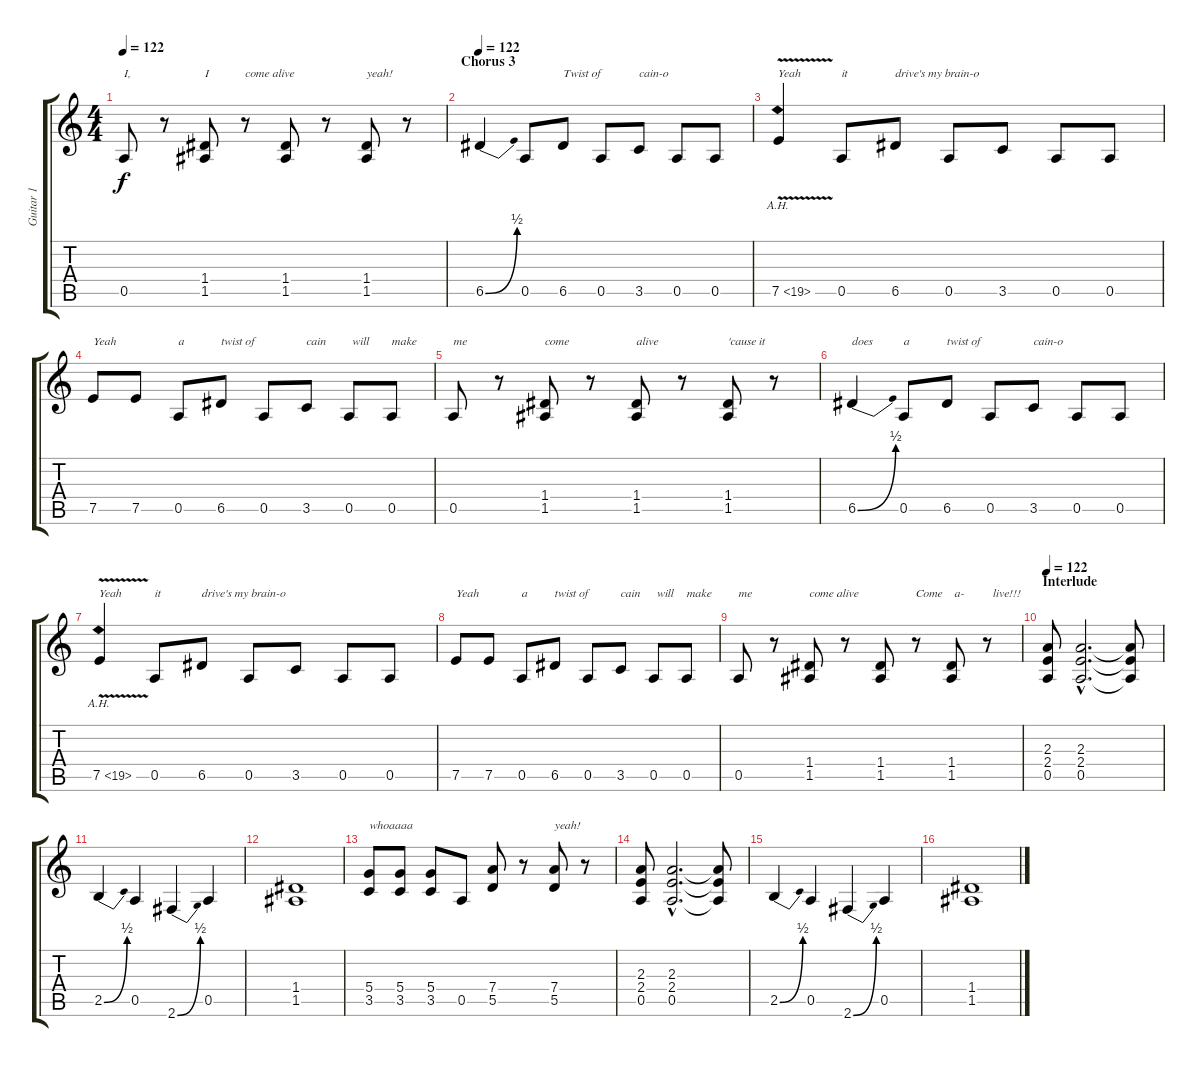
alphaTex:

\track ("Guitar 1" "Guitar 1") {instrument distortionguitar}
\staff {score tabs}
\tuning (E4 B3 G3 D3 A2 E2) {hide}
\ts (4 4)
\tempo 122
\clef g2
\ks c
0.5.8{txt "I," dy f} r.8 (1.4 1.5).8{txt "I"} r.8{txt "come alive"} (1.4 1.5).8 r.8 (1.4 1.5).8{txt "yeah!"} r.8 |
\section ("" "Chorus 3")
\tempo 122
6.5{be (bend 0 0 60 2)}.4 0.5.8 6.5.8{txt "Twist of"} 0.5.8 3.5.8{txt "cain-o"} 0.5.8 0.5.8 |
7.5{ah 12 v}.4{txt "Yeah"} 0.5.8{txt "it"} 6.5.8{txt "drive's my brain-o"} 0.5.8 3.5.8 0.5.8 0.5.8 |
7.5.8{txt "Yeah"} 7.5.8 0.5.8{txt "a"} 6.5.8{txt "twist of"} 0.5.8 3.5.8{txt "cain"} 0.5.8{txt " will"} 0.5.8{txt "make"} |
0.5.8{txt "me"} r.8 (1.4 1.5).8{txt "come "} r.8 (1.4 1.5).8{txt "alive"} r.8 (1.4 1.5).8{txt "'cause it "} r.8 |
6.5{be (bend 0 0 60 2)}.4{txt "does"} 0.5.8{txt "a"} 6.5.8{txt "twist of"} 0.5.8 3.5.8{txt "cain-o"} 0.5.8 0.5.8 |
7.5{ah 12 v}.4{txt "Yeah"} 0.5.8{txt "it"} 6.5.8{txt "drive's my brain-o"} 0.5.8 3.5.8 0.5.8 0.5.8 |
7.5.8{txt "Yeah"} 7.5.8 0.5.8{txt "a"} 6.5.8{txt "twist of"} 0.5.8 3.5.8{txt "cain"} 0.5.8{txt " will"} 0.5.8{txt "make"} |
0.5.8{txt "me"} r.8 (1.4 1.5).8{txt "come alive"} r.8 (1.4 1.5).8 r.8{txt "Come    a-"} (1.4 1.5).8 r.8{txt "  live!!!"} |
\section ("" "Interlude")
\tempo 122
(2.3 2.4 0.5).8 (2.3{hac} 2.4{hac} 0.5{hac}).2{d} (2.3{t} 2.4{t} 0.5{t}).8 |
2.5{be (bend 0 0 60 2)}.4 0.5.4 2.6{be (bend 0 0 60 2)}.4 0.5.4 |
(1.4 1.5).1 |
(5.4 3.5).8{txt "whoaaaa"} (5.4 3.5).8 (5.4 3.5).8 0.5.8 (7.4 5.5).8 r.8 (7.4 5.5).8{txt "yeah!"} r.8 |
(2.3 2.4 0.5).8 (2.3{hac} 2.4{hac} 0.5{hac}).2{d} (2.3{t} 2.4{t} 0.5{t}).8 |
2.5{be (bend 0 0 60 2)}.4 0.5.4 2.6{be (bend 0 0 60 2)}.4 0.5.4 |
(1.4 1.5).1
